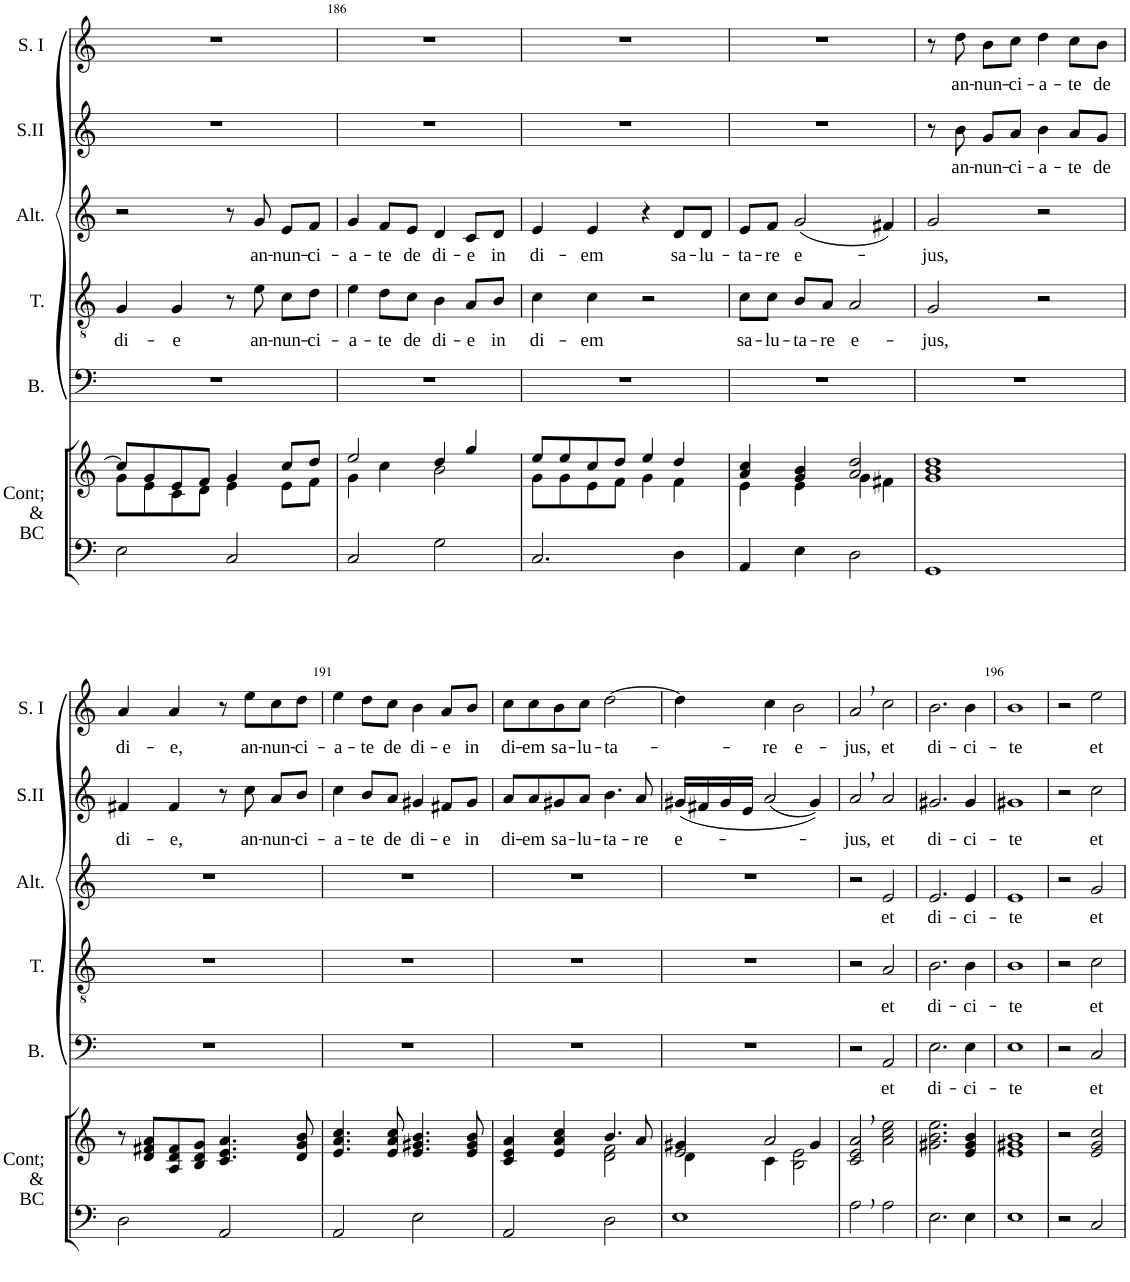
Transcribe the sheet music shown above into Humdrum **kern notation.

**kern	**kern	**kern	**text	**kern	**text	**kern	**text	**kern	**text	**kern	**text
*part6	*part6	*part5	*part5	*part4	*part4	*part3	*part3	*part2	*part2	*part1	*part1
*staff7	*staff6	*staff5	*staff5	*staff4	*staff4	*staff3	*staff3	*staff2	*staff2	*staff1	*staff1
*I"Continuo &amp; Basse Continue	*	*I"Basse	*	*I"Ténor	*	*I"Alto	*	*I"Soprano II	*	*I"Soprane I	*
*I'Cont; &amp; BC	*	*I'B.	*	*I'T.	*	*I'Alt.	*	*I'S.II	*	*I'S. I	*
!!LO:PB:g=z
*clefF4	*clefG2	*clefF4	*	*clefGv2	*	*clefG2	*	*clefG2	*	*clefG2	*
*k[]	*k[]	*k[]	*	*k[]	*	*k[]	*	*k[]	*	*k[]	*
*M4/4	*M4/4	*M4/4	*	*M4/4	*	*M4/4	*	*M4/4	*	*M4/4	*
*met(c)	*met(c)	*met(c)	*	*met(c)	*	*met(c)	*	*met(c)	*	*met(c)	*
=185	=185	=185	=185	=185	=185	=185	=185	=185	=185	=185	=185
*	*^	*	*	*	*	*	*	*	*	*	*
!	!	!	!	!	!	!LO:LY:b	!	!	!	!	!	!
2E\	8cc/L]	8g\L	1r	.	4G/	di-	2r	.	1r	.	1r	.
.	8g/	8e\	.	.	.	.	.	.	.	.	.	.
!	!	!	!	!	!	!LO:LY:b	!	!	!	!	!	!
.	8e/	8c\	.	.	4G/	-e	.	.	.	.	.	.
.	8f/J	8d\J	.	.	.	.	.	.	.	.	.	.
2C/	4g/	4e\	.	.	8r	.	8r	.	.	.	.	.
!	!	!	!	!	!	!LO:LY:b	!	!LO:LY:b	!	!	!	!
.	.	.	.	.	8e\	an-	8g/	an-	.	.	.	.
!	!	!	!	!	!	!LO:LY:b	!	!LO:LY:b	!	!	!	!
.	8cc/L	8e\L	.	.	8c\L	-nun-	8e/L	-nun-	.	.	.	.
!	!	!	!	!	!	!LO:LY:b	!	!LO:LY:b	!	!	!	!
.	8dd/J	8f\J	.	.	8d\J	-ci-	8f/J	-ci-	.	.	.	.
=186	=186	=186	=186	=186	=186	=186	=186	=186	=186	=186	=186	=186
!	!	!	!	!	!	!LO:LY:b	!	!LO:LY:b	!	!	!	!
2C/	2ee/	4g\	1r	.	4e\	-a-	4g/	-a-	1r	.	1r	.
!	!	!	!	!	!	!LO:LY:b	!	!LO:LY:b	!	!	!	!
.	.	4cc\	.	.	8d\L	-te	8f/L	-te	.	.	.	.
!	!	!	!	!	!	!LO:LY:b	!	!LO:LY:b	!	!	!	!
.	.	.	.	.	8c\J	de	8e/J	de	.	.	.	.
!	!	!	!	!	!	!LO:LY:b	!	!LO:LY:b	!	!	!	!
2G\	2b\	4dd/	.	.	4B\	di-	4d/	di-	.	.	.	.
!	!	!	!	!	!	!LO:LY:b	!	!LO:LY:b	!	!	!	!
.	.	4gg/	.	.	8A/L	-e	8c/L	-e	.	.	.	.
!	!	!	!	!	!	!LO:LY:b	!	!LO:LY:b	!	!	!	!
.	.	.	.	.	8B/J	in	8d/J	in	.	.	.	.
=187	=187	=187	=187	=187	=187	=187	=187	=187	=187	=187	=187	=187
!	!	!	!	!	!	!LO:LY:b	!	!LO:LY:b	!	!	!	!
2.C/	8ee/L	8g\L	1r	.	4c\	di-	4e/	di-	1r	.	1r	.
.	8ee/	8g\	.	.	.	.	.	.	.	.	.	.
!	!	!	!	!	!	!LO:LY:b	!	!LO:LY:b	!	!	!	!
.	8cc/	8e\	.	.	4c\	-em	4e/	-em	.	.	.	.
.	8dd/J	8f\J	.	.	.	.	.	.	.	.	.	.
.	4ee/	4g\	.	.	2r	.	4r	.	.	.	.	.
!	!	!	!	!	!	!	!	!LO:LY:b	!	!	!	!
4D\	4dd/	4f\	.	.	.	.	8d/L	sa-	.	.	.	.
!	!	!	!	!	!	!	!	!LO:LY:b	!	!	!	!
.	.	.	.	.	.	.	8d/J	-lu-	.	.	.	.
=188	=188	=188	=188	=188	=188	=188	=188	=188	=188	=188	=188	=188
!	!	!	!	!	!	!LO:LY:b	!	!LO:LY:b	!	!	!	!
4AA/	4a/ 4cc/	4e\	1r	.	8c\L	sa-	8e/L	-ta-	1r	.	1r	.
!	!	!	!	!	!	!LO:LY:b	!	!LO:LY:b	!	!	!	!
.	.	.	.	.	8c\J	-lu-	8f/J	-re	.	.	.	.
!	!	!	!	!	!	!LO:LY:b	!	!LO:LY:b	!	!	!	!
4E\	4g/ 4b/	4e\	.	.	8B/L	-ta-	(2g/	e-	.	.	.	.
!	!	!	!	!	!	!LO:LY:b	!	!	!	!	!	!
.	.	.	.	.	8A/J	-re	.	.	.	.	.	.
!	!	!	!	!	!	!LO:LY:b	!	!	!	!	!	!
2D\	2a/ 2dd/	4g\	.	.	2A/	e-	.	.	.	.	.	.
.	.	4f#X\	.	.	.	.	4f#X/)	.	.	.	.	.
=189	=189	=189	=189	=189	=189	=189	=189	=189	=189	=189	=189	=189
!	!	!	!	!	!	!LO:LY:b	!	!LO:LY:b	!	!	!	!
*	*v	*v	*	*	*	*	*	*	*	*	*	*
1GG	1g 1b 1dd	1r	.	2G/	-jus,	2g/	-jus,	8r	.	8r	.
!	!	!	!	!	!	!	!	!	!LO:LY:b	!	!LO:LY:b
.	.	.	.	.	.	.	.	8b\	an-	8dd\	an-
!	!	!	!	!	!	!	!	!	!LO:LY:b	!	!LO:LY:b
.	.	.	.	.	.	.	.	8g/L	-nun-	8b\L	-nun-
!	!	!	!	!	!	!	!	!	!LO:LY:b	!	!LO:LY:b
.	.	.	.	.	.	.	.	8a/J	-ci-	8cc\J	-ci-
!	!	!	!	!	!	!	!	!	!LO:LY:b	!	!LO:LY:b
.	.	.	.	2r	.	2r	.	4b\	-a-	4dd\	-a-
!	!	!	!	!	!	!	!	!	!LO:LY:b	!	!LO:LY:b
.	.	.	.	.	.	.	.	8a/L	-te	8cc\L	-te
!	!	!	!	!	!	!	!	!	!LO:LY:b	!	!LO:LY:b
.	.	.	.	.	.	.	.	8g/J	de	8b\J	de
!!LO:LB:g=z
=190	=190	=190	=190	=190	=190	=190	=190	=190	=190	=190	=190
!	!	!	!	!	!	!	!	!	!LO:LY:b	!	!LO:LY:b
2D\	8r	1r	.	1r	.	1r	.	4f#X/	di-	4a/	di-
.	8d/ 8f#X/ 8a/L	.	.	.	.	.	.	.	.	.	.
!	!	!	!	!	!	!	!	!	!LO:LY:b	!	!LO:LY:b
.	8A/ 8d/ 8f#/	.	.	.	.	.	.	4f#/	-e,	4a/	-e,
.	8B/ 8d/ 8g/J	.	.	.	.	.	.	.	.	.	.
2AA/	4.c/ 4.e/ 4.a/	.	.	.	.	.	.	8r	.	8r	.
!	!	!	!	!	!	!	!	!	!LO:LY:b	!	!LO:LY:b
.	.	.	.	.	.	.	.	8cc\	an-	8ee\L	an-
!	!	!	!	!	!	!	!	!	!LO:LY:b	!	!LO:LY:b
.	.	.	.	.	.	.	.	8a/L	-nun-	8cc\	-nun-
!	!	!	!	!	!	!	!	!	!LO:LY:b	!	!LO:LY:b
.	8d/ 8g/ 8b/	.	.	.	.	.	.	8b/J	-ci-	8dd\J	-ci-
=191	=191	=191	=191	=191	=191	=191	=191	=191	=191	=191	=191
!	!	!	!	!	!	!	!	!	!LO:LY:b	!	!LO:LY:b
2AA/	4.e/ 4.a/ 4.cc/	1r	.	1r	.	1r	.	4cc\	-a-	4ee\	-a-
!	!	!	!	!	!	!	!	!	!LO:LY:b	!	!LO:LY:b
.	.	.	.	.	.	.	.	8b/L	-te	8dd\L	-te
!	!	!	!	!	!	!	!	!	!LO:LY:b	!	!LO:LY:b
.	8e/ 8a/ 8cc/	.	.	.	.	.	.	8a/J	de	8cc\J	de
!	!	!	!	!	!	!	!	!	!LO:LY:b	!	!LO:LY:b
2E\	4.e/ 4.g#X/ 4.b/	.	.	.	.	.	.	4g#X/	di-	4b\	di-
!	!	!	!	!	!	!	!	!	!LO:LY:b	!	!LO:LY:b
.	.	.	.	.	.	.	.	8f#X/L	-e	8a/L	-e
!	!	!	!	!	!	!	!	!	!LO:LY:b	!	!LO:LY:b
.	8e/ 8g#/ 8b/	.	.	.	.	.	.	8g#/J	in	8b/J	in
=192	=192	=192	=192	=192	=192	=192	=192	=192	=192	=192	=192
*	*^	*	*	*	*	*	*	*	*	*	*
!	!	!	!	!	!	!	!	!	!	!LO:LY:b	!	!LO:LY:b
2AA/	4c/ 4e/ 4a/	2ryy	1r	.	1r	.	1r	.	8a/L	di-	8cc\L	di-
!	!	!	!	!	!	!	!	!	!	!LO:LY:b	!	!LO:LY:b
.	.	.	.	.	.	.	.	.	8a/	-em	8cc\	-em
!	!	!	!	!	!	!	!	!	!	!LO:LY:b	!	!LO:LY:b
.	4e/ 4a/ 4cc/	.	.	.	.	.	.	.	8g#X/	sa-	8b\	sa-
!	!	!	!	!	!	!	!	!	!	!LO:LY:b	!	!LO:LY:b
.	.	.	.	.	.	.	.	.	8a/J	-lu-	8cc\J	-lu-
!	!	!	!	!	!	!	!	!	!	!LO:LY:b	!	!LO:LY:b
2D\	4.b/	2d\ 2f\	.	.	.	.	.	.	4.b\	-ta-	[2dd\	-ta-
!	!	!	!	!	!	!	!	!	!	!LO:LY:b	!	!
.	8a/	.	.	.	.	.	.	.	8a/	-re	.	.
=193	=193	=193	=193	=193	=193	=193	=193	=193	=193	=193	=193	=193
*	*	*^	*	*	*	*	*	*	*	*	*	*
!	!	!	!	!	!	!	!	!	!	!	!LO:LY:b	!	!
1E	4g#X/	4d\	2e/	1r	.	1r	.	1r	.	(16g#X/LL	e-	4dd\]	.
.	.	.	.	.	.	.	.	.	.	16f#X/	.	.	.
.	.	.	.	.	.	.	.	.	.	16g#/	.	.	.
.	.	.	.	.	.	.	.	.	.	16e/JJ	.	.	.
!	!	!	!	!	!	!	!	!	!	!	!	!	!LO:LY:b
.	2a/	4c\	.	.	.	.	.	.	.	(2a/	.	4cc\	-re
!	!	!	!	!	!	!	!	!	!	!	!	!	!LO:LY:b
.	.	2B\ 2e\	2ryy	.	.	.	.	.	.	.	.	2b\	e-
.	4g#/	.	.	.	.	.	.	.	.	4g#/))	.	.	.
*	*v	*v	*v	*	*	*	*	*	*	*	*	*	*
=194	=194	=194	=194	=194	=194	=194	=194	=194	=194	=194	=194
!	!	!	!	!	!	!	!	!	!LO:LY:b	!	!LO:LY:b
2A,\	2c/, 2e/, 2a/,	2r	.	2r	.	2r	.	2a,/	-jus,	2a,/	-jus,
!	!	!	!LO:LY:b	!	!LO:LY:b	!	!LO:LY:b	!	!LO:LY:b	!	!LO:LY:b
2A\	2a\ 2cc\ 2ee\	2AA/	et	2A/	et	2e/	et	2a/	et	2cc\	et
=195	=195	=195	=195	=195	=195	=195	=195	=195	=195	=195	=195
!	!	!	!LO:LY:b	!	!LO:LY:b	!	!LO:LY:b	!	!LO:LY:b	!	!LO:LY:b
2.E\	2.g#X\ 2.b\ 2.ee\	2.E\	di-	2.B\	di-	2.e/	di-	2.g#X/	di-	2.b\	di-
!	!	!	!LO:LY:b	!	!LO:LY:b	!	!LO:LY:b	!	!LO:LY:b	!	!LO:LY:b
4E\	4e/ 4g#/ 4b/	4E\	-ci-	4B\	-ci-	4e/	-ci-	4g#/	-ci-	4b\	-ci-
=196	=196	=196	=196	=196	=196	=196	=196	=196	=196	=196	=196
!	!	!	!LO:LY:b	!	!LO:LY:b	!	!LO:LY:b	!	!LO:LY:b	!	!LO:LY:b
1E	1e 1g#X 1b	1E	-te	1B	-te	1e	-te	1g#X	-te	1b	-te
=197	=197	=197	=197	=197	=197	=197	=197	=197	=197	=197	=197
2r	2r	2r	.	2r	.	2r	.	2r	.	2r	.
!	!	!	!LO:LY:b	!	!LO:LY:b	!	!LO:LY:b	!	!LO:LY:b	!	!LO:LY:b
2C/	2e/ 2g/ 2cc/	2C/	et	2c\	et	2g/	et	2cc\	et	2ee\	et
=	=	=	=	=	=	=	=	=	=	=	=
*-	*-	*-	*-	*-	*-	*-	*-	*-	*-	*-	*-
